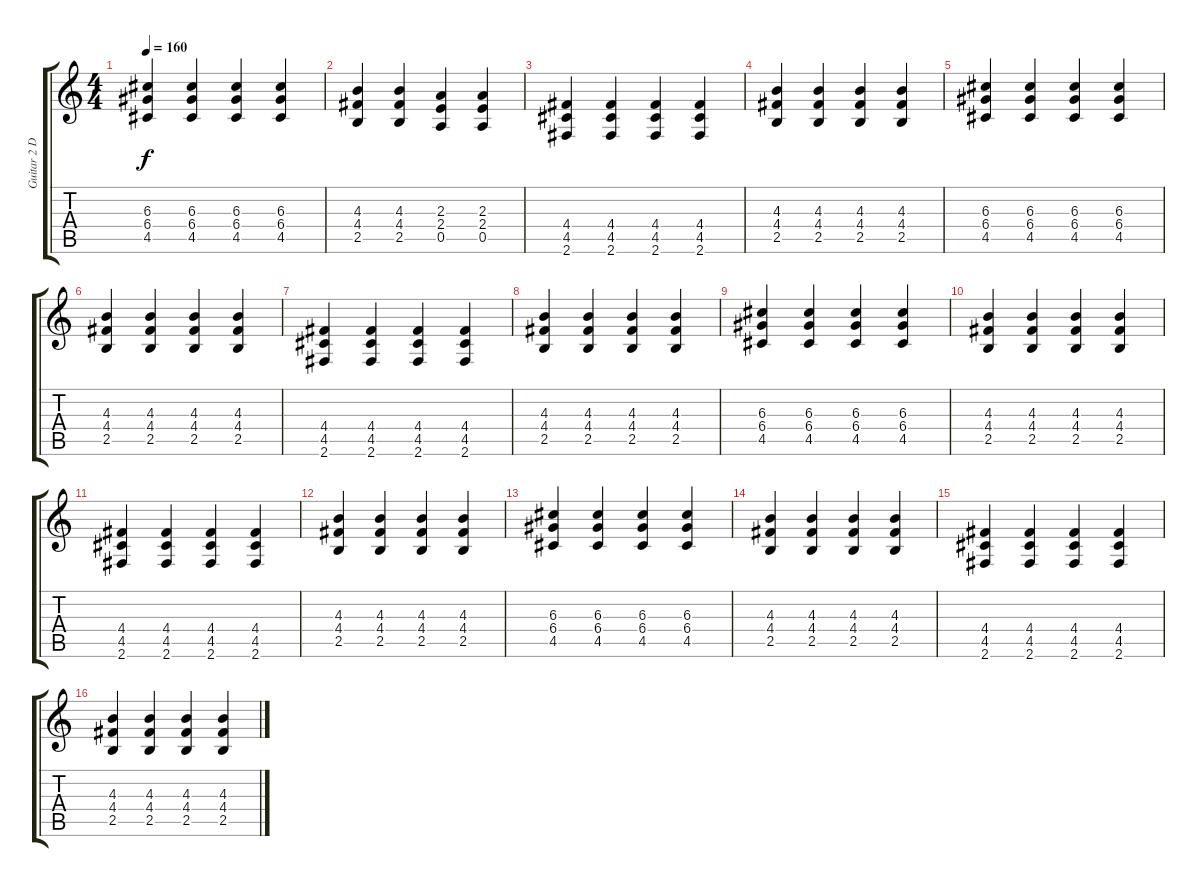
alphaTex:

\track ("Guitar 2 Disto" "Guitar 2 D") {instrument distortionguitar}
\staff {score tabs}
\tuning (E4 B3 G3 D3 A2 E2) {hide}
\ts (4 4)
\tempo 160
\clef g2
\ks c
(6.3 6.4 4.5).4{dy f} (6.3 6.4 4.5).4 (6.3 6.4 4.5).4 (6.3 6.4 4.5).4 |
(4.3 4.4 2.5).4 (4.3 4.4 2.5).4 (2.3 2.4 0.5).4 (2.3 2.4 0.5).4 |
(4.4 4.5 2.6).4{balance 8 instrument distortionguitar} (4.4 4.5 2.6).4 (4.4 4.5 2.6).4 (4.4 4.5 2.6).4 |
(4.3 4.4 2.5).4 (4.3 4.4 2.5).4 (4.3 4.4 2.5).4 (4.3 4.4 2.5).4 |
(6.3 6.4 4.5).4 (6.3 6.4 4.5).4 (6.3 6.4 4.5).4 (6.3 6.4 4.5).4 |
(4.3 4.4 2.5).4 (4.3 4.4 2.5).4 (4.3 4.4 2.5).4 (4.3 4.4 2.5).4 |
(4.4 4.5 2.6).4{balance 8 instrument distortionguitar} (4.4 4.5 2.6).4 (4.4 4.5 2.6).4 (4.4 4.5 2.6).4 |
(4.3 4.4 2.5).4 (4.3 4.4 2.5).4 (4.3 4.4 2.5).4 (4.3 4.4 2.5).4 |
(6.3 6.4 4.5).4 (6.3 6.4 4.5).4 (6.3 6.4 4.5).4 (6.3 6.4 4.5).4 |
(4.3 4.4 2.5).4 (4.3 4.4 2.5).4 (4.3 4.4 2.5).4 (4.3 4.4 2.5).4 |
(4.4 4.5 2.6).4{balance 8 instrument distortionguitar} (4.4 4.5 2.6).4 (4.4 4.5 2.6).4 (4.4 4.5 2.6).4 |
(4.3 4.4 2.5).4 (4.3 4.4 2.5).4 (4.3 4.4 2.5).4 (4.3 4.4 2.5).4 |
(6.3 6.4 4.5).4 (6.3 6.4 4.5).4 (6.3 6.4 4.5).4 (6.3 6.4 4.5).4 |
(4.3 4.4 2.5).4 (4.3 4.4 2.5).4 (4.3 4.4 2.5).4 (4.3 4.4 2.5).4 |
(4.4 4.5 2.6).4{balance 8 instrument distortionguitar} (4.4 4.5 2.6).4 (4.4 4.5 2.6).4 (4.4 4.5 2.6).4 |
(4.3 4.4 2.5).4 (4.3 4.4 2.5).4 (4.3 4.4 2.5).4 (4.3 4.4 2.5).4
